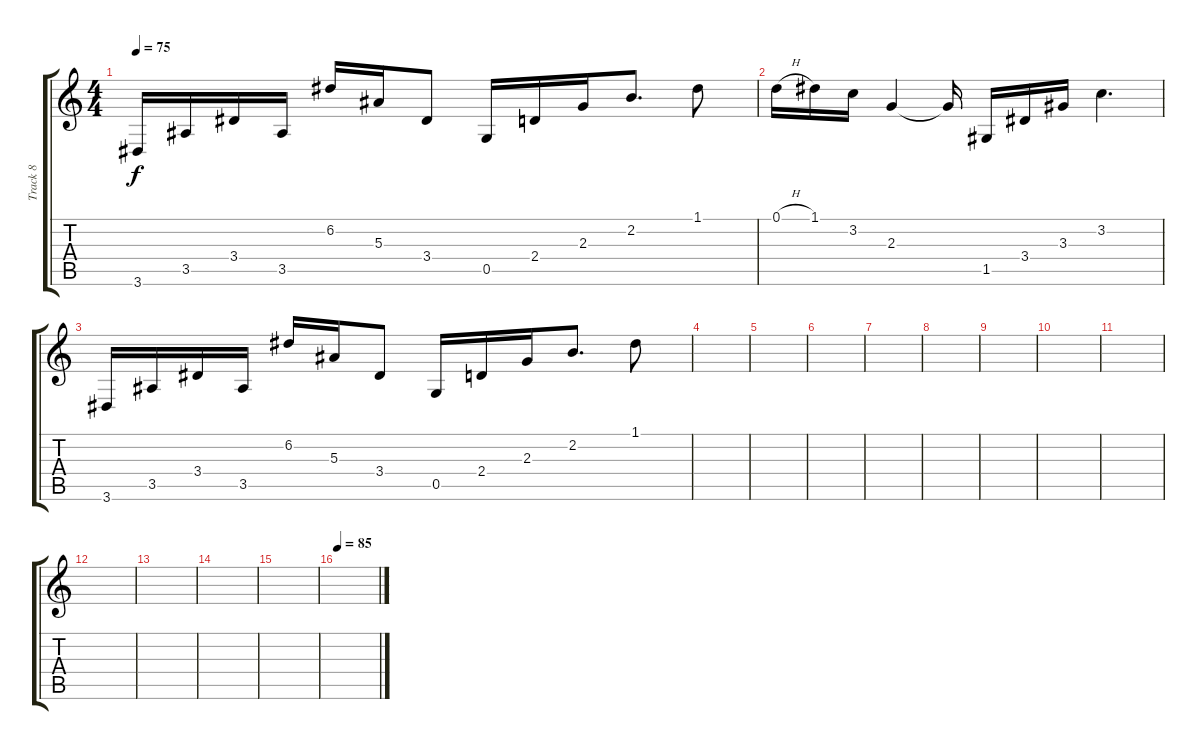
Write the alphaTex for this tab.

\track ("Track 8" "Track 8") {instrument electricguitarjazz}
\staff {score tabs}
\tuning (D4 A3 F3 C3 G2 C2) {hide}
\ts (4 4)
\tempo 75
\clef g2
\ks c
3.6.16{dy f} 3.5.16 3.4.16 3.5.16 6.2.16 5.3.16 3.4.8 0.5.16 2.4.16 2.3.16 2.2.8{d} 1.1.8 |
0.1{h}.16 1.1.16 3.2.16 2.3.4 2.3{t}.16 1.5.16 3.4.16 3.3.16 3.2.4{d} |
3.6.16 3.5.16 3.4.16 3.5.16 6.2.16 5.3.16 3.4.8 0.5.16 2.4.16 2.3.16 2.2.8{d} 1.1.8 |
|
|
|
|
|
|
|
|
|
|
|
|
\tempo 85
